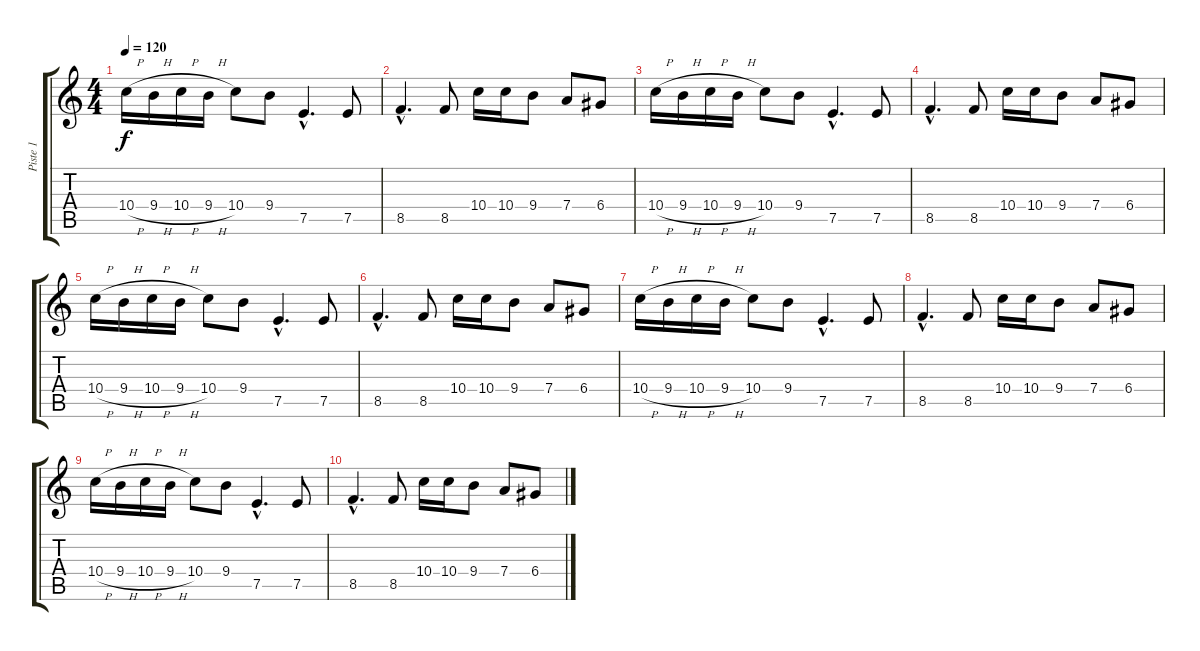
\track ("Piste 1" "Piste 1") {instrument overdrivenguitar}
\staff {score tabs}
\tuning (E4 B3 G3 D3 A2 E2) {hide}
\ts (4 4)
\tempo 120
\clef g2
\ks c
10.4{h}.16{dy f} 9.4{h}.16 10.4{h}.16 9.4{h}.16 10.4.8 9.4.8 7.5{hac}.4{d} 7.5.8 |
8.5{hac}.4{d} 8.5.8 10.4.16 10.4.16 9.4.8 7.4.8 6.4.8 |
10.4{h}.16 9.4{h}.16 10.4{h}.16 9.4{h}.16 10.4.8 9.4.8 7.5{hac}.4{d} 7.5.8 |
8.5{hac}.4{d} 8.5.8 10.4.16 10.4.16 9.4.8 7.4.8 6.4.8 |
10.4{h}.16 9.4{h}.16 10.4{h}.16 9.4{h}.16 10.4.8 9.4.8 7.5{hac}.4{d} 7.5.8 |
8.5{hac}.4{d} 8.5.8 10.4.16 10.4.16 9.4.8 7.4.8 6.4.8 |
10.4{h}.16 9.4{h}.16 10.4{h}.16 9.4{h}.16 10.4.8 9.4.8 7.5{hac}.4{d} 7.5.8 |
8.5{hac}.4{d} 8.5.8 10.4.16 10.4.16 9.4.8 7.4.8 6.4.8 |
10.4{h}.16 9.4{h}.16 10.4{h}.16 9.4{h}.16 10.4.8 9.4.8 7.5{hac}.4{d} 7.5.8 |
8.5{hac}.4{d} 8.5.8 10.4.16 10.4.16 9.4.8 7.4.8 6.4.8
